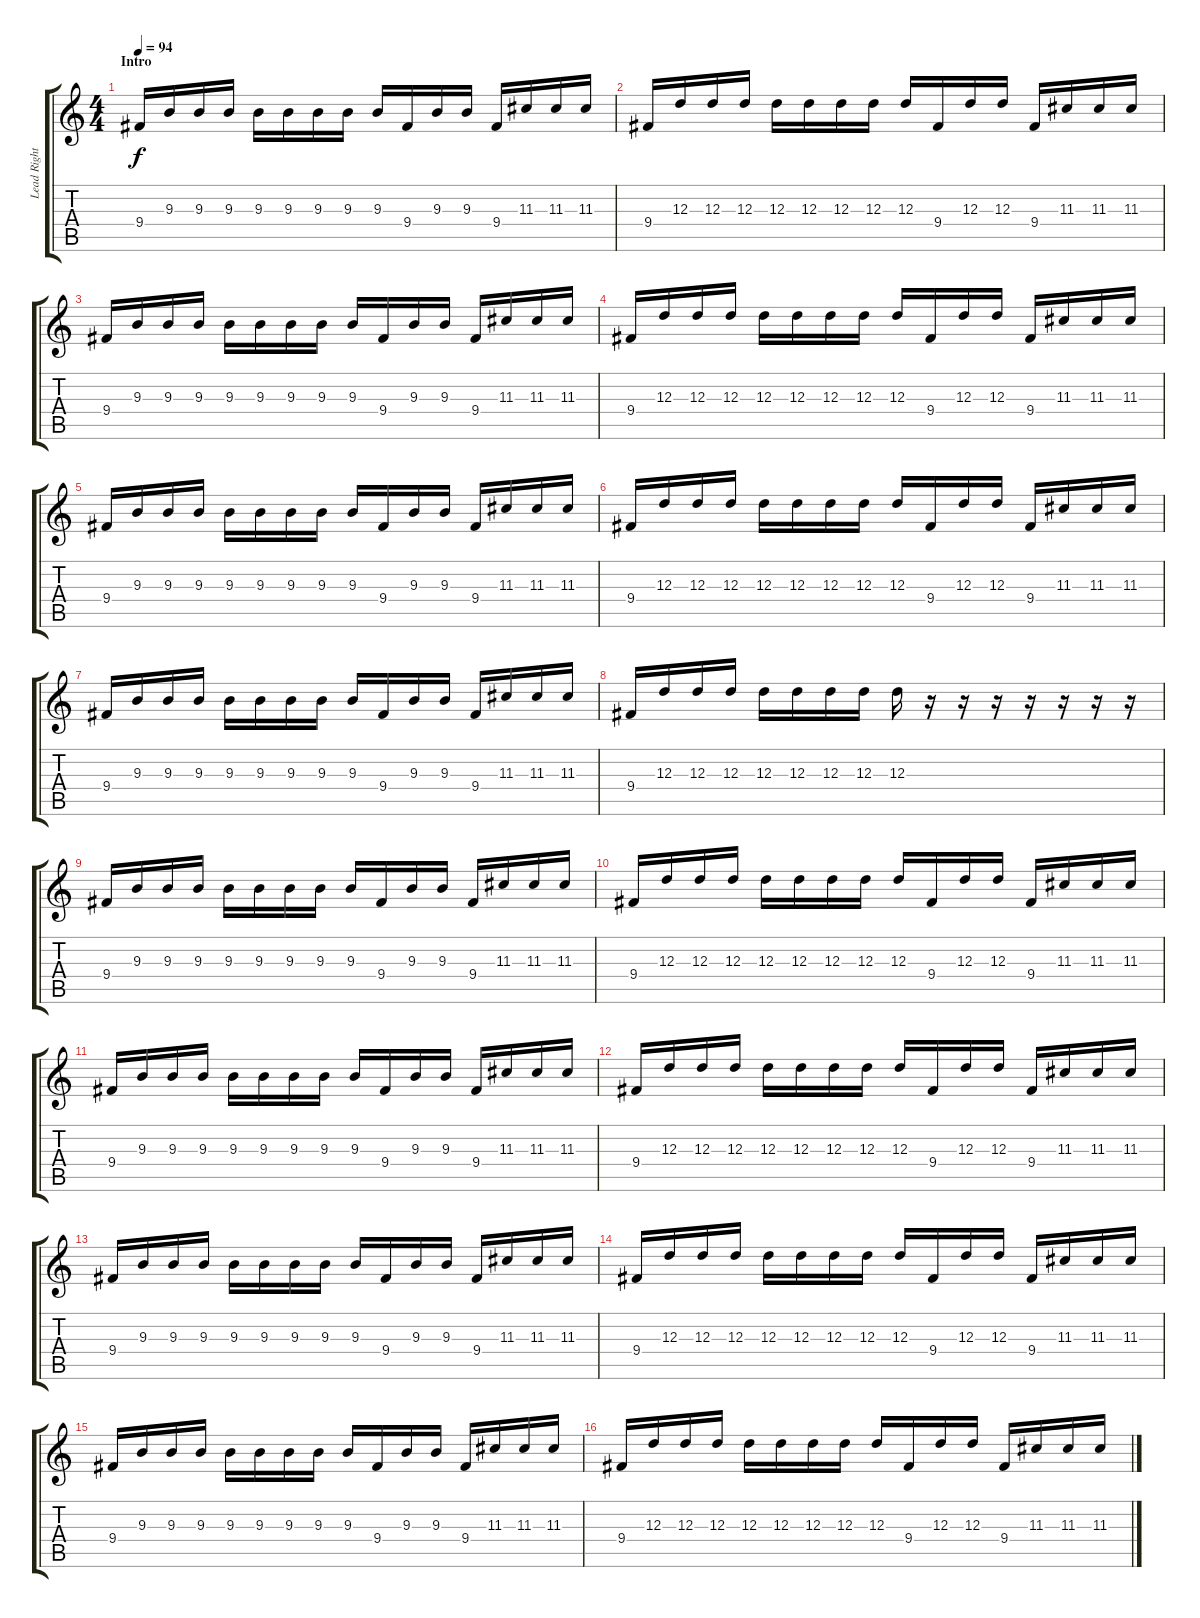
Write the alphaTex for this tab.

\track ("Lead Right" "Lead Right") {instrument distortionguitar}
\staff {score tabs}
\tuning (B3 Gb3 D3 A2 E2 B1) {hide}
\ts (4 4)
\section ("" "Intro")
\tempo 94
\clef g2
\ks c
9.4.16{dy f instrument distortionguitar} 9.3.16 9.3.16 9.3.16 9.3.16 9.3.16 9.3.16 9.3.16 9.3.16 9.4.16 9.3.16 9.3.16 9.4.16 11.3.16 11.3.16 11.3.16 |
9.4.16 12.3.16 12.3.16 12.3.16 12.3.16 12.3.16 12.3.16 12.3.16 12.3.16 9.4.16 12.3.16 12.3.16 9.4.16 11.3.16 11.3.16 11.3.16 |
9.4.16 9.3.16 9.3.16 9.3.16 9.3.16 9.3.16 9.3.16 9.3.16 9.3.16 9.4.16 9.3.16 9.3.16 9.4.16 11.3.16 11.3.16 11.3.16 |
9.4.16 12.3.16 12.3.16 12.3.16 12.3.16 12.3.16 12.3.16 12.3.16 12.3.16 9.4.16 12.3.16 12.3.16 9.4.16 11.3.16 11.3.16 11.3.16 |
9.4.16 9.3.16 9.3.16 9.3.16 9.3.16 9.3.16 9.3.16 9.3.16 9.3.16 9.4.16 9.3.16 9.3.16 9.4.16 11.3.16 11.3.16 11.3.16 |
9.4.16 12.3.16 12.3.16 12.3.16 12.3.16 12.3.16 12.3.16 12.3.16 12.3.16 9.4.16 12.3.16 12.3.16 9.4.16 11.3.16 11.3.16 11.3.16 |
9.4.16 9.3.16 9.3.16 9.3.16 9.3.16 9.3.16 9.3.16 9.3.16 9.3.16 9.4.16 9.3.16 9.3.16 9.4.16 11.3.16 11.3.16 11.3.16 |
9.4.16 12.3.16 12.3.16 12.3.16 12.3.16 12.3.16 12.3.16 12.3.16 12.3.16 r.16 r.16 r.16 r.16 r.16 r.16 r.16 |
9.4.16 9.3.16 9.3.16 9.3.16 9.3.16 9.3.16 9.3.16 9.3.16 9.3.16 9.4.16 9.3.16 9.3.16 9.4.16 11.3.16 11.3.16 11.3.16 |
9.4.16 12.3.16 12.3.16 12.3.16 12.3.16 12.3.16 12.3.16 12.3.16 12.3.16 9.4.16 12.3.16 12.3.16 9.4.16 11.3.16 11.3.16 11.3.16 |
9.4.16 9.3.16 9.3.16 9.3.16 9.3.16 9.3.16 9.3.16 9.3.16 9.3.16 9.4.16 9.3.16 9.3.16 9.4.16 11.3.16 11.3.16 11.3.16 |
9.4.16 12.3.16 12.3.16 12.3.16 12.3.16 12.3.16 12.3.16 12.3.16 12.3.16 9.4.16 12.3.16 12.3.16 9.4.16 11.3.16 11.3.16 11.3.16 |
9.4.16 9.3.16 9.3.16 9.3.16 9.3.16 9.3.16 9.3.16 9.3.16 9.3.16 9.4.16 9.3.16 9.3.16 9.4.16 11.3.16 11.3.16 11.3.16 |
9.4.16 12.3.16 12.3.16 12.3.16 12.3.16 12.3.16 12.3.16 12.3.16 12.3.16 9.4.16 12.3.16 12.3.16 9.4.16 11.3.16 11.3.16 11.3.16 |
9.4.16 9.3.16 9.3.16 9.3.16 9.3.16 9.3.16 9.3.16 9.3.16 9.3.16 9.4.16 9.3.16 9.3.16 9.4.16 11.3.16 11.3.16 11.3.16 |
9.4.16 12.3.16 12.3.16 12.3.16 12.3.16 12.3.16 12.3.16 12.3.16 12.3.16 9.4.16 12.3.16 12.3.16 9.4.16 11.3.16 11.3.16 11.3.16
